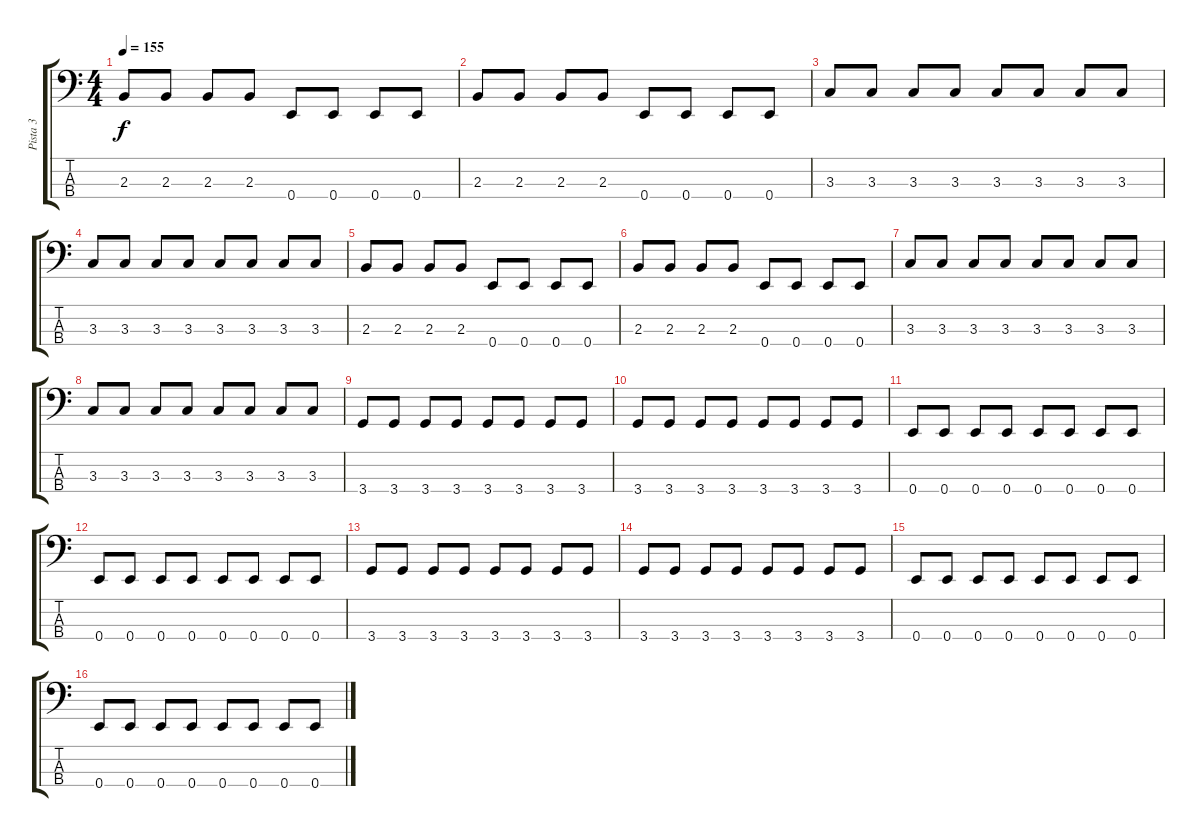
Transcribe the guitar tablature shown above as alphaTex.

\track ("Pista 3" "Pista 3") {instrument electricbassfinger}
\staff {score tabs}
\tuning (G2 D2 A1 E1) {hide}
\ts (4 4)
\tempo 155
\clef f4
\ks c
2.3.8{dy f} 2.3.8 2.3.8 2.3.8 0.4.8 0.4.8 0.4.8 0.4.8 |
2.3.8 2.3.8 2.3.8 2.3.8 0.4.8 0.4.8 0.4.8 0.4.8 |
3.3.8 3.3.8 3.3.8 3.3.8 3.3.8 3.3.8 3.3.8 3.3.8 |
3.3.8 3.3.8 3.3.8 3.3.8 3.3.8 3.3.8 3.3.8 3.3.8 |
2.3.8 2.3.8 2.3.8 2.3.8 0.4.8 0.4.8 0.4.8 0.4.8 |
2.3.8 2.3.8 2.3.8 2.3.8 0.4.8 0.4.8 0.4.8 0.4.8 |
3.3.8 3.3.8 3.3.8 3.3.8 3.3.8 3.3.8 3.3.8 3.3.8 |
3.3.8 3.3.8 3.3.8 3.3.8 3.3.8 3.3.8 3.3.8 3.3.8 |
3.4.8{instrument electricbasspick} 3.4.8 3.4.8 3.4.8 3.4.8 3.4.8 3.4.8 3.4.8 |
3.4.8 3.4.8 3.4.8 3.4.8 3.4.8 3.4.8 3.4.8 3.4.8 |
0.4.8 0.4.8 0.4.8 0.4.8 0.4.8 0.4.8 0.4.8 0.4.8 |
0.4.8 0.4.8 0.4.8 0.4.8 0.4.8 0.4.8 0.4.8 0.4.8 |
3.4.8 3.4.8 3.4.8 3.4.8 3.4.8 3.4.8 3.4.8 3.4.8 |
3.4.8 3.4.8 3.4.8 3.4.8 3.4.8 3.4.8 3.4.8 3.4.8 |
0.4.8 0.4.8 0.4.8 0.4.8 0.4.8 0.4.8 0.4.8 0.4.8 |
0.4.8 0.4.8 0.4.8 0.4.8 0.4.8 0.4.8 0.4.8 0.4.8
